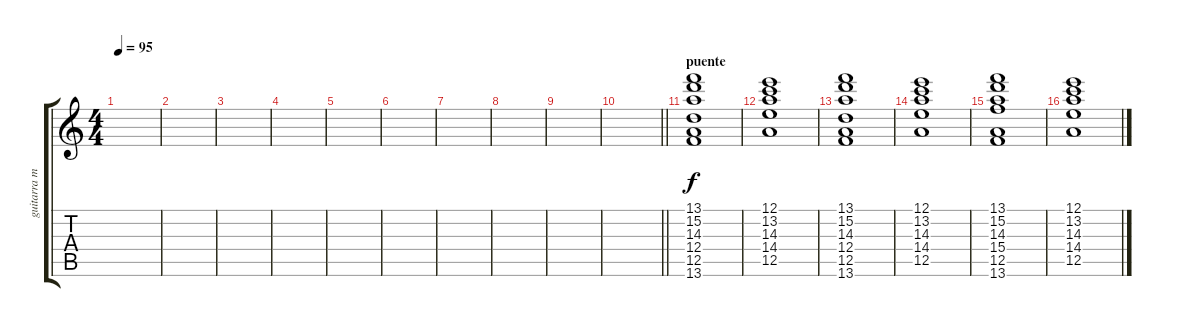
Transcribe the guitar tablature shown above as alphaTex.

\track ("guitarra mute" "guitarra m") {instrument electricguitarmuted}
\staff {score tabs}
\tuning (E4 B3 G3 D3 A2 E2) {hide}
\ts (4 4)
\tempo 95
\clef g2
\ks c
|
|
|
|
|
|
|
|
|
\barLineRight lightlight
|
\section ("" "puente")
(13.1 15.2 14.3 12.4 12.5 13.6).1{volume 10 instrument stringensemble1} |
(12.1 13.2 14.3 14.4 12.5).1 |
(13.1 15.2 14.3 12.4 12.5 13.6).1 |
(12.1 13.2 14.3 14.4 12.5).1 |
(13.1 15.2 14.3 15.4 12.5 13.6).1 |
(12.1 13.2 14.3 14.4 12.5).1
